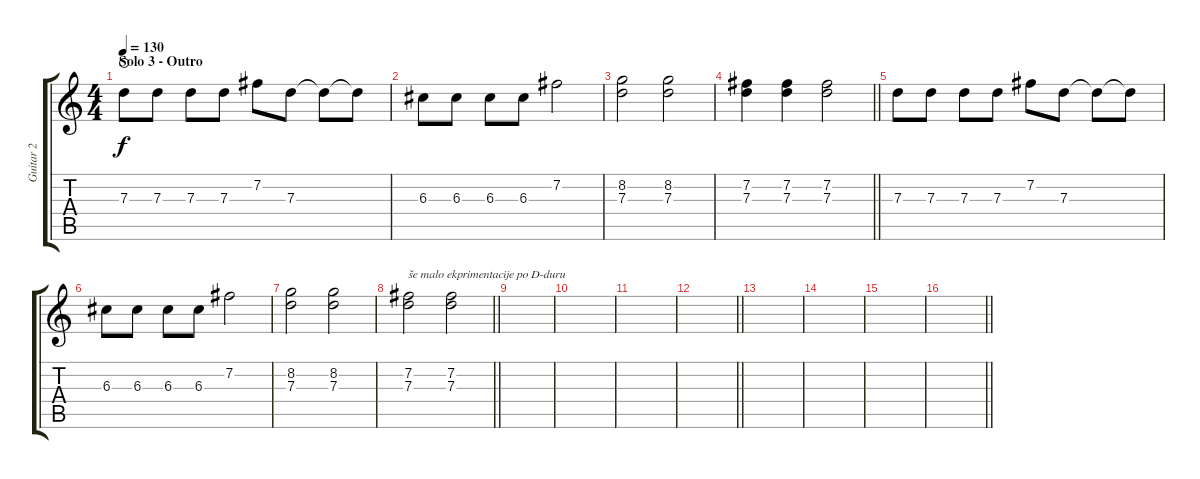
\track ("Guitar 2" "Guitar 2") {instrument distortionguitar}
\staff {score tabs}
\tuning (E4 B3 G3 D3 A2 E2) {hide}
\ts (4 4)
\section ("" "Solo 3 - Outro")
\tempo 130
\clef g2
\ks c
7.3.8{dy f waho} 7.3.8 7.3.8 7.3.8 7.2.8 7.3.8 7.3{t}.8 7.3{t}.8 |
6.3.8 6.3.8 6.3.8 6.3.8 7.2.2 |
(8.2 7.3).2 (8.2 7.3).2 |
\barLineRight lightlight
(7.2 7.3).4 (7.2 7.3).4 (7.2 7.3).2 |
7.3.8 7.3.8 7.3.8 7.3.8 7.2.8 7.3.8 7.3{t}.8 7.3{t}.8 |
6.3.8 6.3.8 6.3.8 6.3.8 7.2.2 |
(8.2 7.3).2 (8.2 7.3).2 |
\barLineRight lightlight
(7.2 7.3).2{txt "še malo ekprimentacije po D-duru"} (7.2 7.3).2 |
|
|
|
\barLineRight lightlight
|
|
|
|
\barLineRight lightlight
